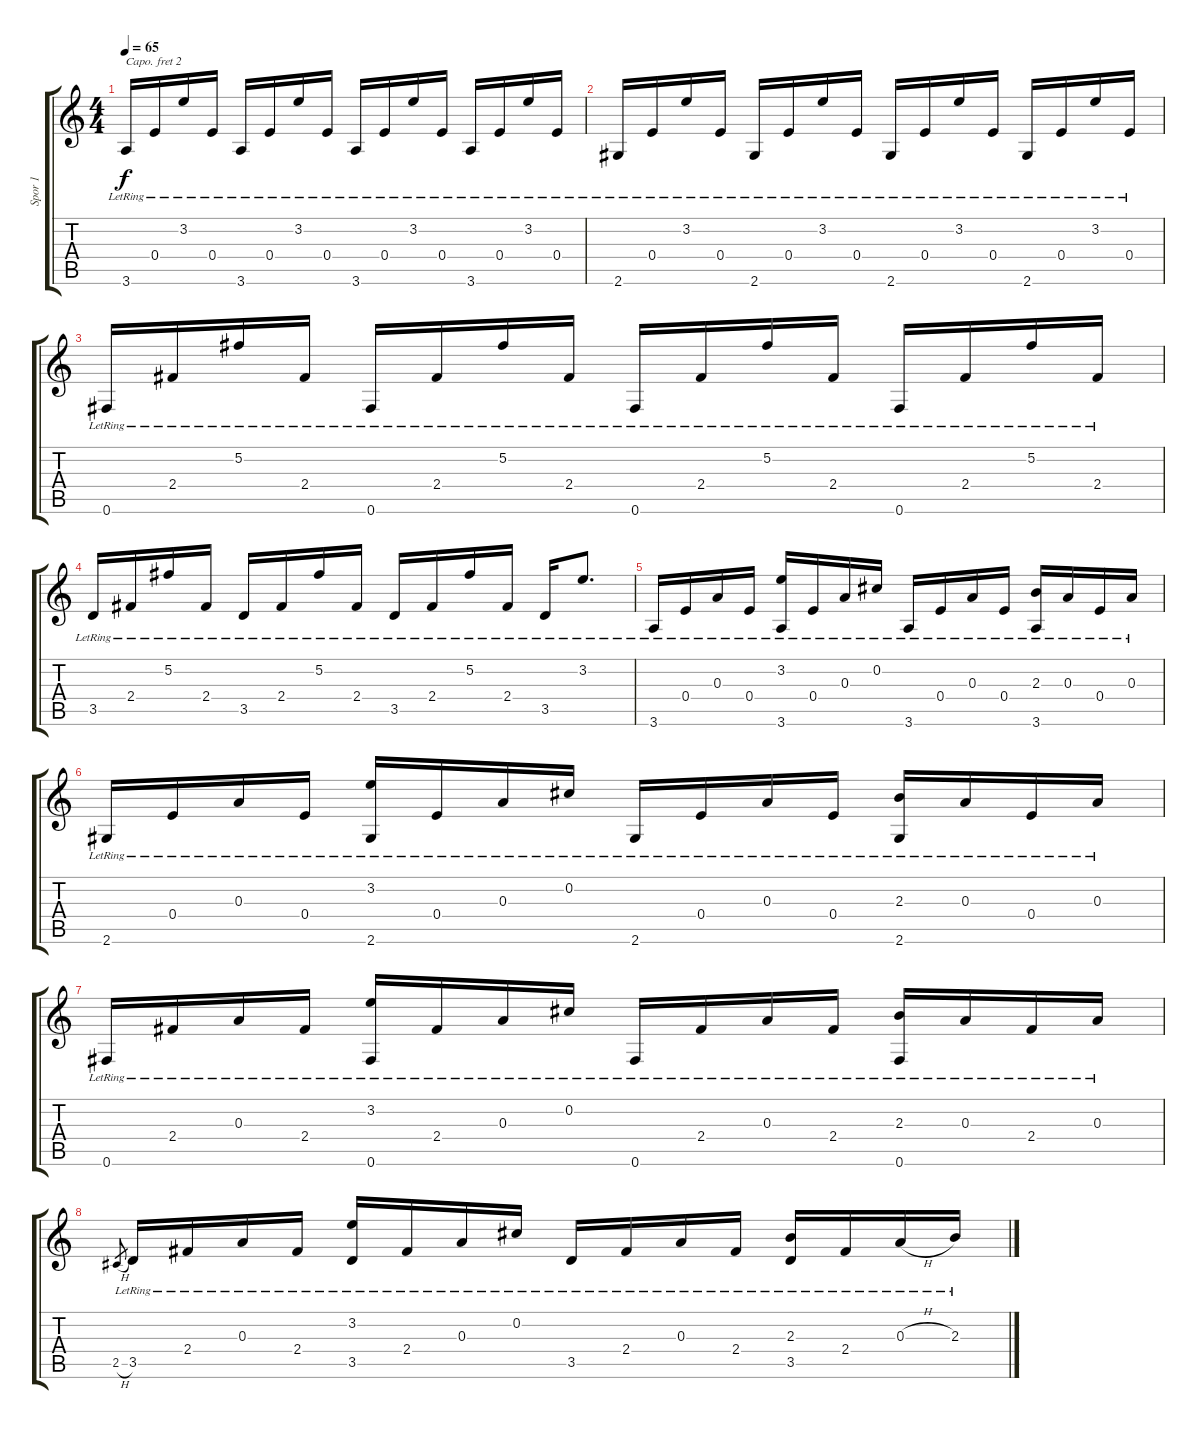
\track ("Spor 1" "Spor 1") {instrument acousticguitarnylon}
\staff {score tabs}
\capo 2
\tuning (E4 B3 G3 D3 A2 E2) {hide}
\ts (4 4)
\tempo 65
\clef g2
\ks c
3.6{lr}.16{dy f instrument acousticguitarnylon} 0.4{lr}.16 3.2{lr}.16 0.4{lr}.16 3.6{lr}.16 0.4{lr}.16 3.2{lr}.16 0.4{lr}.16 3.6{lr}.16 0.4{lr}.16 3.2{lr}.16 0.4{lr}.16 3.6{lr}.16 0.4{lr}.16 3.2{lr}.16 0.4{lr}.16 |
2.6{lr}.16 0.4{lr}.16 3.2{lr}.16 0.4{lr}.16 2.6{lr}.16 0.4{lr}.16 3.2{lr}.16 0.4{lr}.16 2.6{lr}.16 0.4{lr}.16 3.2{lr}.16 0.4{lr}.16 2.6{lr}.16 0.4{lr}.16 3.2{lr}.16 0.4{lr}.16 |
0.6{lr}.16 2.4{lr}.16 5.2{lr}.16 2.4{lr}.16 0.6{lr}.16 2.4{lr}.16 5.2{lr}.16 2.4{lr}.16 0.6{lr}.16 2.4{lr}.16 5.2{lr}.16 2.4{lr}.16 0.6{lr}.16 2.4{lr}.16 5.2{lr}.16 2.4{lr}.16 |
3.5{lr}.16 2.4{lr}.16 5.2{lr}.16 2.4{lr}.16 3.5{lr}.16 2.4{lr}.16 5.2{lr}.16 2.4{lr}.16 3.5{lr}.16 2.4{lr}.16 5.2{lr}.16 2.4{lr}.16 3.5{lr}.16 3.2{lr}.8{d} |
3.6{lr}.16 0.4{lr}.16 0.3{lr}.16 0.4{lr}.16 (3.2{lr} 3.6{lr}).16 0.4{lr}.16 0.3{lr}.16 0.2{lr}.16 3.6{lr}.16 0.4{lr}.16 0.3{lr}.16 0.4{lr}.16 (2.3{lr} 3.6{lr}).16 0.3{lr}.16 0.4{lr}.16 0.3{lr}.16 |
2.6{lr}.16 0.4{lr}.16 0.3{lr}.16 0.4{lr}.16 (3.2{lr} 2.6{lr}).16 0.4{lr}.16 0.3{lr}.16 0.2{lr}.16 2.6{lr}.16 0.4{lr}.16 0.3{lr}.16 0.4{lr}.16 (2.3{lr} 2.6{lr}).16 0.3{lr}.16 0.4{lr}.16 0.3{lr}.16 |
0.6{lr}.16 2.4{lr}.16 0.3{lr}.16 2.4{lr}.16 (3.2{lr} 0.6{lr}).16 2.4{lr}.16 0.3{lr}.16 0.2{lr}.16 0.6{lr}.16 2.4{lr}.16 0.3{lr}.16 2.4{lr}.16 (2.3{lr} 0.6{lr}).16 0.3{lr}.16 2.4{lr}.16 0.3{lr}.16 |
2.5{h}.8{gr} 3.5{lr}.16 2.4{lr}.16 0.3{lr}.16 2.4{lr}.16 (3.2{lr} 3.5{lr}).16 2.4{lr}.16 0.3{lr}.16 0.2{lr}.16 3.5{lr}.16 2.4{lr}.16 0.3{lr}.16 2.4{lr}.16 (2.3{lr} 3.5{lr}).16 2.4{lr}.16 0.3{h lr}.16 2.3{lr}.16
